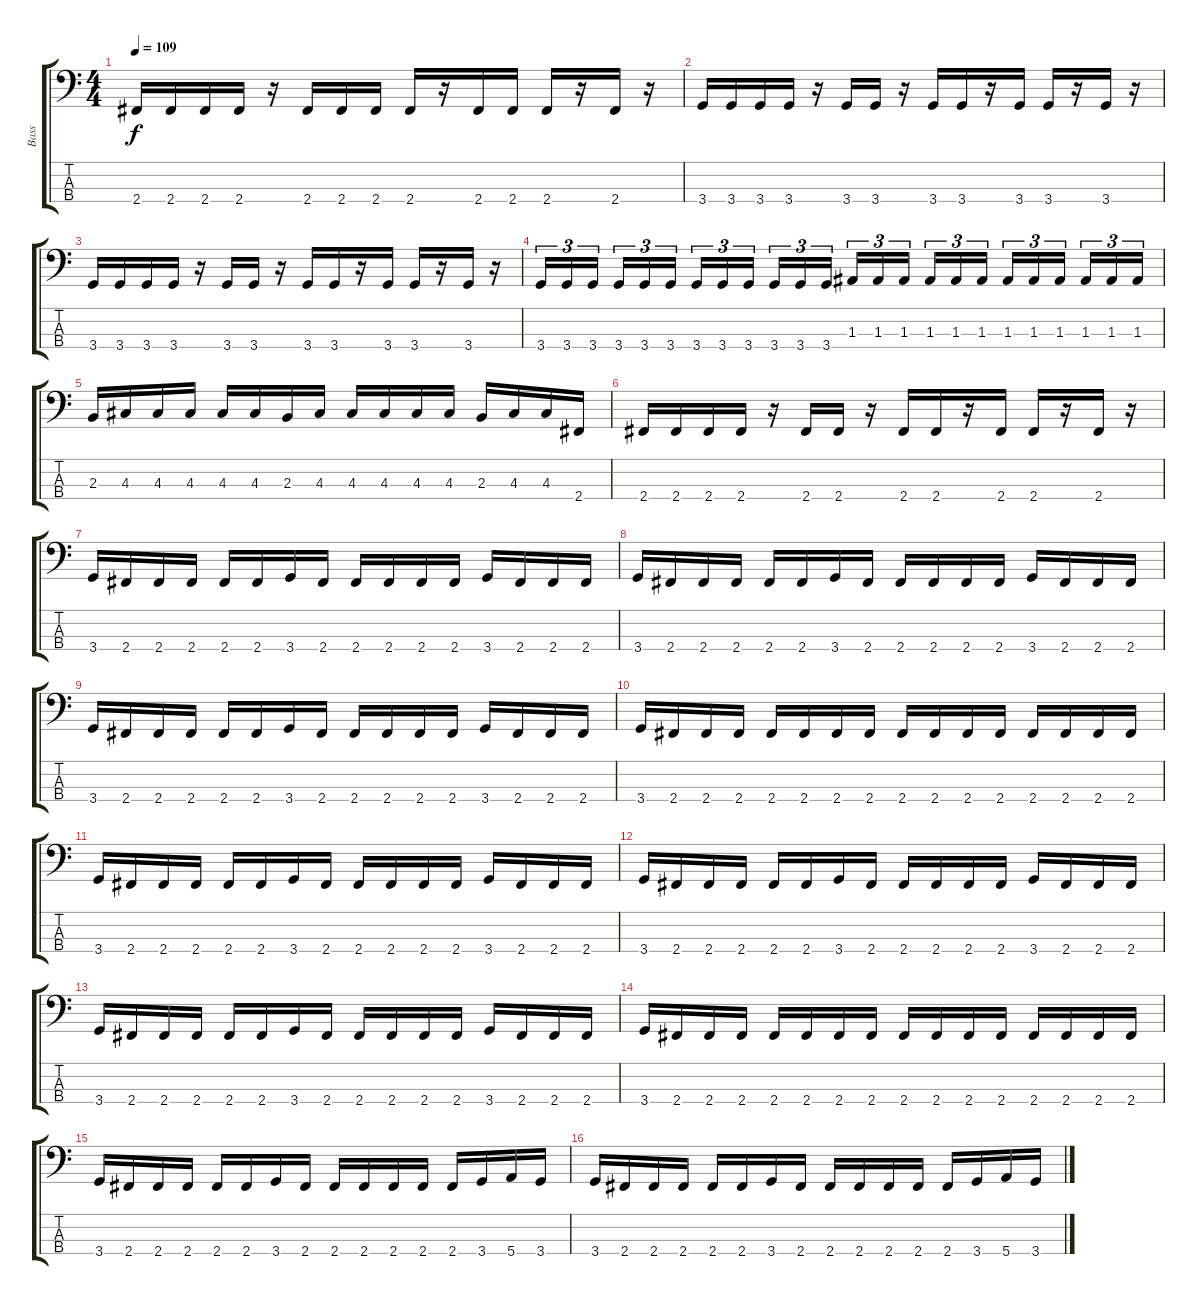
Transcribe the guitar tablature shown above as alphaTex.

\track ("Bass" "Bass") {instrument electricbasspick}
\staff {score tabs}
\tuning (G2 D2 A1 E1) {hide}
\ts (4 4)
\tempo 109
\clef f4
\ks c
2.4.16{dy f} 2.4.16 2.4.16 2.4.16 r.16 2.4.16 2.4.16 2.4.16 2.4.16 r.16 2.4.16 2.4.16 2.4.16 r.16 2.4.16 r.16 |
3.4.16 3.4.16 3.4.16 3.4.16 r.16 3.4.16 3.4.16 r.16 3.4.16 3.4.16 r.16 3.4.16 3.4.16 r.16 3.4.16 r.16 |
3.4.16 3.4.16 3.4.16 3.4.16 r.16 3.4.16 3.4.16 r.16 3.4.16 3.4.16 r.16 3.4.16 3.4.16 r.16 3.4.16 r.16 |
3.4.16{tu (3 2)} 3.4.16{tu (3 2)} 3.4.16{tu (3 2)} 3.4.16{tu (3 2)} 3.4.16{tu (3 2)} 3.4.16{tu (3 2)} 3.4.16{tu (3 2)} 3.4.16{tu (3 2)} 3.4.16{tu (3 2)} 3.4.16{tu (3 2)} 3.4.16{tu (3 2)} 3.4.16{tu (3 2)} 1.3.16{tu (3 2)} 1.3.16{tu (3 2)} 1.3.16{tu (3 2)} 1.3.16{tu (3 2)} 1.3.16{tu (3 2)} 1.3.16{tu (3 2)} 1.3.16{tu (3 2)} 1.3.16{tu (3 2)} 1.3.16{tu (3 2)} 1.3.16{tu (3 2)} 1.3.16{tu (3 2)} 1.3.16{tu (3 2)} |
2.3.16 4.3.16 4.3.16 4.3.16 4.3.16 4.3.16 2.3.16 4.3.16 4.3.16 4.3.16 4.3.16 4.3.16 2.3.16 4.3.16 4.3.16 2.4.16 |
2.4.16 2.4.16 2.4.16 2.4.16 r.16 2.4.16 2.4.16 r.16 2.4.16 2.4.16 r.16 2.4.16 2.4.16 r.16 2.4.16 r.16 |
3.4.16 2.4.16 2.4.16 2.4.16 2.4.16 2.4.16 3.4.16 2.4.16 2.4.16 2.4.16 2.4.16 2.4.16 3.4.16 2.4.16 2.4.16 2.4.16 |
3.4.16 2.4.16 2.4.16 2.4.16 2.4.16 2.4.16 3.4.16 2.4.16 2.4.16 2.4.16 2.4.16 2.4.16 3.4.16 2.4.16 2.4.16 2.4.16 |
3.4.16 2.4.16 2.4.16 2.4.16 2.4.16 2.4.16 3.4.16 2.4.16 2.4.16 2.4.16 2.4.16 2.4.16 3.4.16 2.4.16 2.4.16 2.4.16 |
3.4.16 2.4.16 2.4.16 2.4.16 2.4.16 2.4.16 2.4.16 2.4.16 2.4.16 2.4.16 2.4.16 2.4.16 2.4.16 2.4.16 2.4.16 2.4.16 |
3.4.16 2.4.16 2.4.16 2.4.16 2.4.16 2.4.16 3.4.16 2.4.16 2.4.16 2.4.16 2.4.16 2.4.16 3.4.16 2.4.16 2.4.16 2.4.16 |
3.4.16 2.4.16 2.4.16 2.4.16 2.4.16 2.4.16 3.4.16 2.4.16 2.4.16 2.4.16 2.4.16 2.4.16 3.4.16 2.4.16 2.4.16 2.4.16 |
3.4.16 2.4.16 2.4.16 2.4.16 2.4.16 2.4.16 3.4.16 2.4.16 2.4.16 2.4.16 2.4.16 2.4.16 3.4.16 2.4.16 2.4.16 2.4.16 |
3.4.16 2.4.16 2.4.16 2.4.16 2.4.16 2.4.16 2.4.16 2.4.16 2.4.16 2.4.16 2.4.16 2.4.16 2.4.16 2.4.16 2.4.16 2.4.16 |
3.4.16 2.4.16 2.4.16 2.4.16 2.4.16 2.4.16 3.4.16 2.4.16 2.4.16 2.4.16 2.4.16 2.4.16 2.4.16 3.4.16 5.4.16 3.4.16 |
3.4.16 2.4.16 2.4.16 2.4.16 2.4.16 2.4.16 3.4.16 2.4.16 2.4.16 2.4.16 2.4.16 2.4.16 2.4.16 3.4.16 5.4.16 3.4.16
